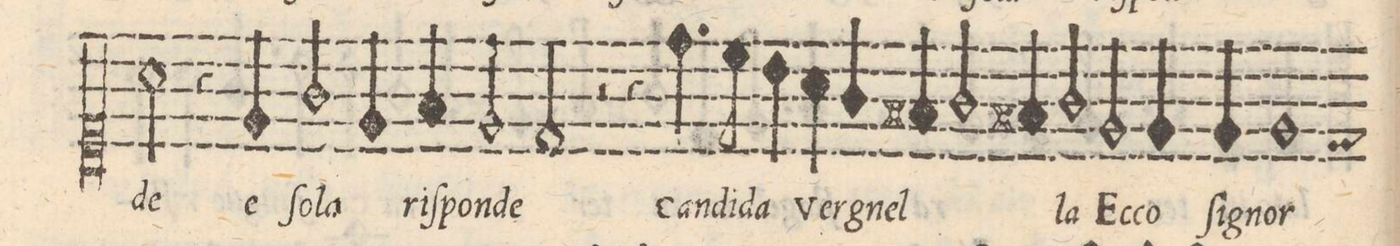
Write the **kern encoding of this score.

**kern	**text
*I"QVINTO	*
*clefC1	*
*k[]	*
*met(C)	*
*M2/1	*
2a\	-de
4r	.
4e/	e
=22-	=22-
2g/	ſo-
4e/	-la
4f/	ri-
2e/	-ſpon-
2d/	-de
=23-	=23-
2r	.
4r	.
4.dd\	can-
8cc\	-di-
4b\	-da
4a\	ver-
4g/	-g[i]-
=24-	=24-
4f#X/	-nel-
2g/	.
4f#X/	.
2g/	-la
2e/	Ec-
=25-	=25-
4e/	-co
4e/	ſi-
1e	-gnor
*custos:d	*
*-	*-
